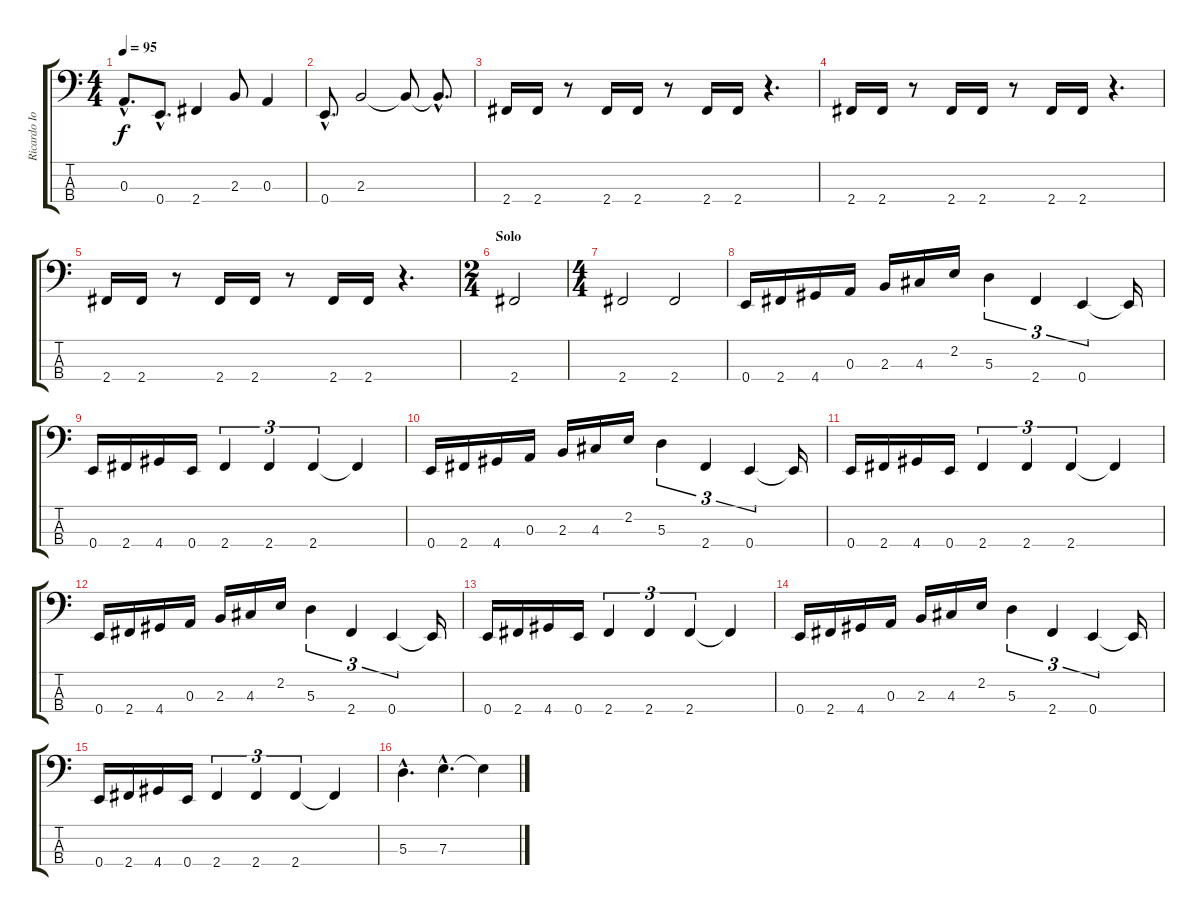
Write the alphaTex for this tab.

\track ("Ricardo Iorio (bajo)" "Ricardo Io") {instrument electricbassfinger}
\staff {score tabs}
\tuning (G2 D2 A1 E1) {hide}
\ts (4 4)
\tempo 95
\clef f4
\ks c
0.3{hac}.8{d dy f} 0.4{hac}.8{d} 2.4.4 2.3.8 0.3.4 |
0.4{hac}.8{d} 2.3.2 2.3{t}.8 2.3{hac t}.8{d} |
2.4.16 2.4.16 r.8 2.4.16 2.4.16 r.8 2.4.16 2.4.16 r.4{d} |
2.4.16 2.4.16 r.8 2.4.16 2.4.16 r.8 2.4.16 2.4.16 r.4{d} |
2.4.16 2.4.16 r.8 2.4.16 2.4.16 r.8 2.4.16 2.4.16 r.4{d} |
\ts (2 4)
\section ("" "Solo")
2.4.2 |
\ts (4 4)
2.4.2 2.4.2 |
0.4.16 2.4.16 4.4.16 0.3.16 2.3.16 4.3.16 2.2.16 5.3.4{tu (3 2)} 2.4.4{tu (3 2)} 0.4.4{tu (3 2)} 0.4{t}.16 |
0.4.16 2.4.16 4.4.16 0.4.16 2.4.4{tu (3 2)} 2.4.4{tu (3 2)} 2.4.4{tu (3 2)} 2.4{t}.4 |
0.4.16 2.4.16 4.4.16 0.3.16 2.3.16 4.3.16 2.2.16 5.3.4{tu (3 2)} 2.4.4{tu (3 2)} 0.4.4{tu (3 2)} 0.4{t}.16 |
0.4.16 2.4.16 4.4.16 0.4.16 2.4.4{tu (3 2)} 2.4.4{tu (3 2)} 2.4.4{tu (3 2)} 2.4{t}.4 |
0.4.16 2.4.16 4.4.16 0.3.16 2.3.16 4.3.16 2.2.16 5.3.4{tu (3 2)} 2.4.4{tu (3 2)} 0.4.4{tu (3 2)} 0.4{t}.16 |
0.4.16 2.4.16 4.4.16 0.4.16 2.4.4{tu (3 2)} 2.4.4{tu (3 2)} 2.4.4{tu (3 2)} 2.4{t}.4 |
0.4.16 2.4.16 4.4.16 0.3.16 2.3.16 4.3.16 2.2.16 5.3.4{tu (3 2)} 2.4.4{tu (3 2)} 0.4.4{tu (3 2)} 0.4{t}.16 |
0.4.16 2.4.16 4.4.16 0.4.16 2.4.4{tu (3 2)} 2.4.4{tu (3 2)} 2.4.4{tu (3 2)} 2.4{t}.4 |
5.3{hac}.4{d} 7.3{hac}.4{d} 7.3{t}.4
